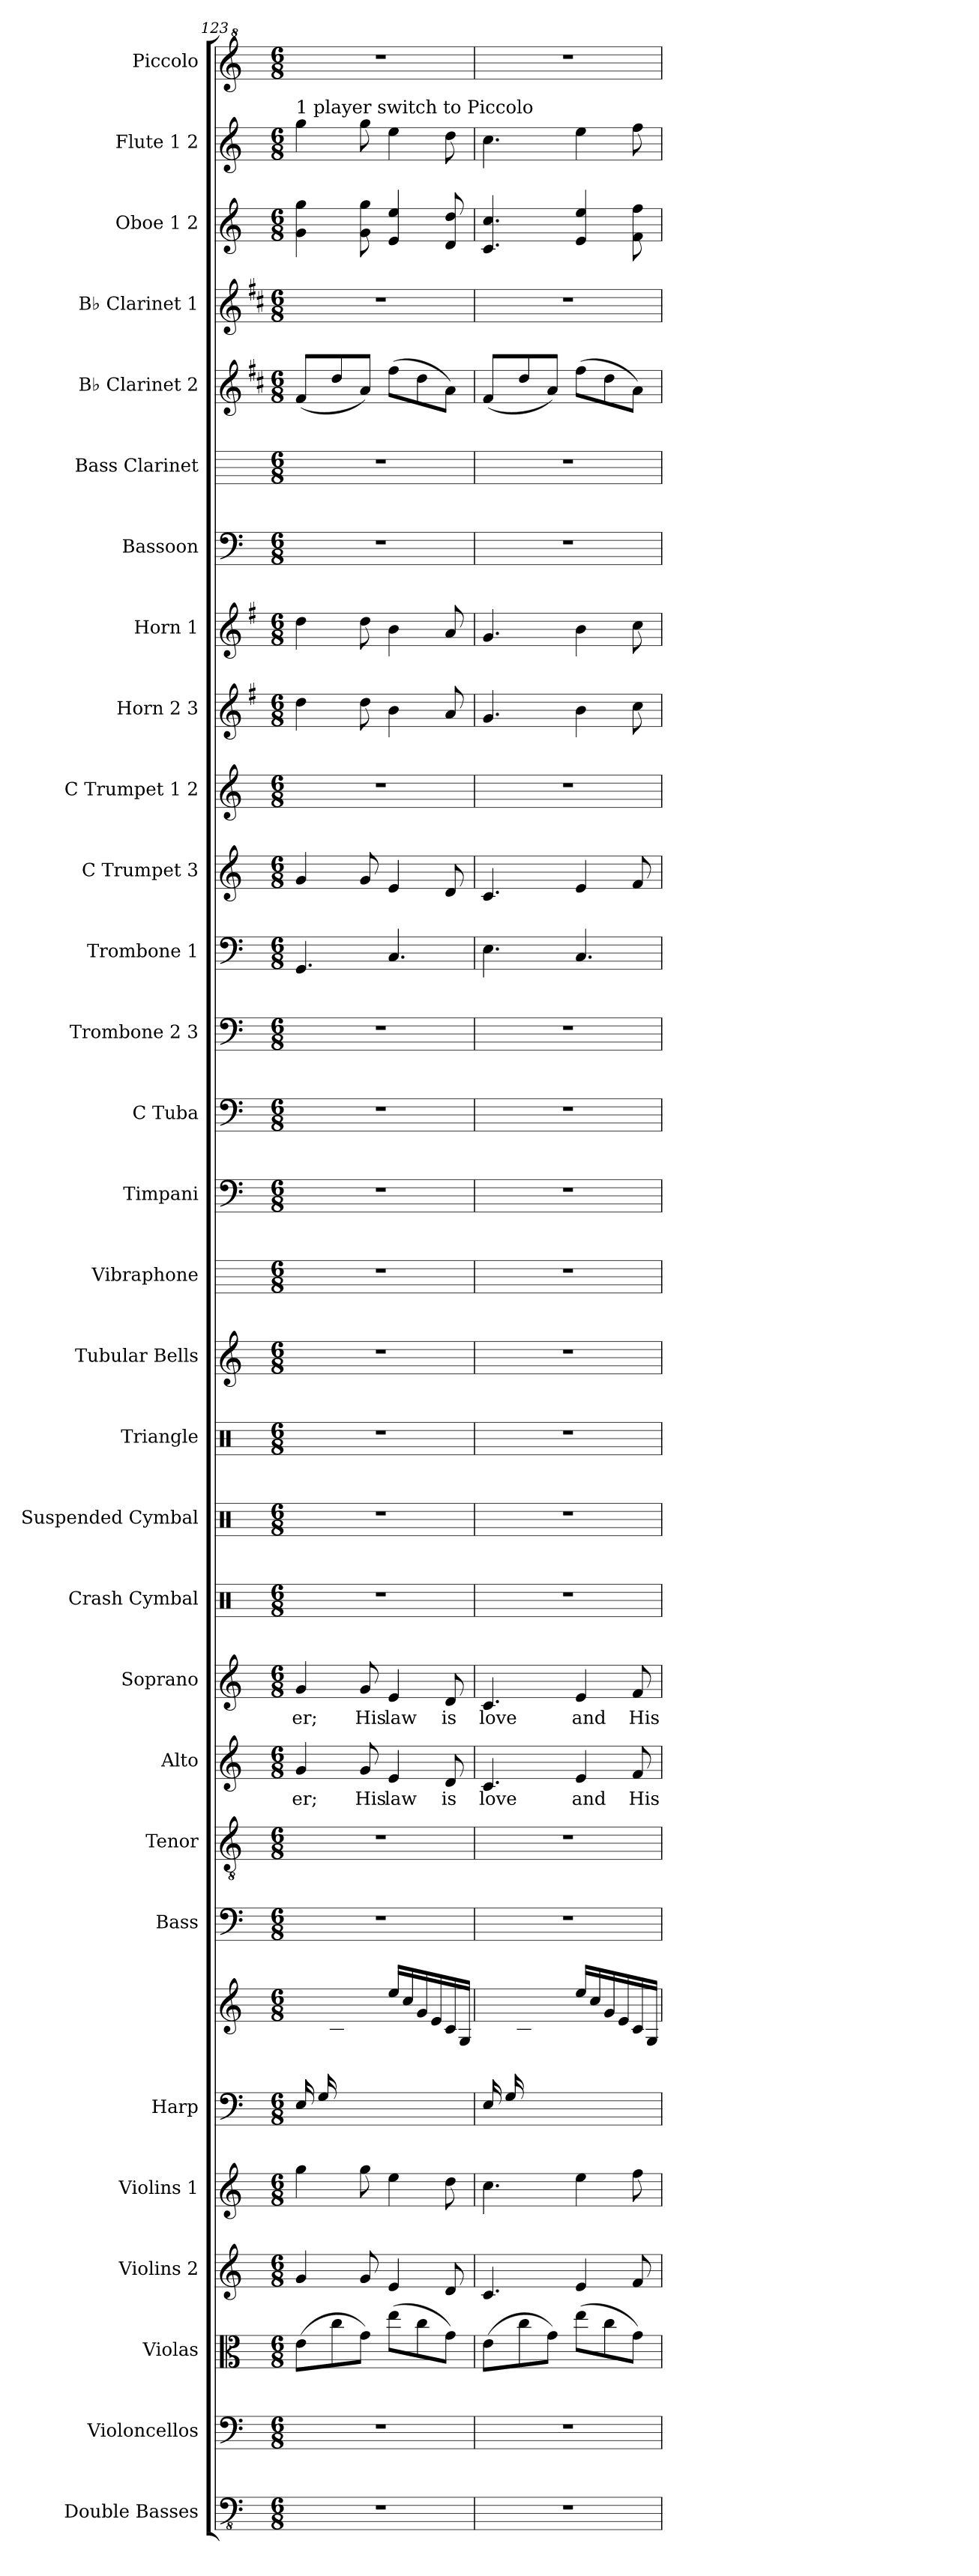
**kern	**kern	**kern	**kern	**kern	**kern	**kern	**kern	**kern	**kern	**text	**kern	**text	**kern	**kern	**kern	**kern	**kern	**kern	**kern	**kern	**kern	**kern	**kern	**kern	**kern	**kern	**kern	**kern	**kern	**kern	**kern	**kern
*part30	*part29	*part28	*part27	*part26	*part25	*part25	*part24	*part23	*part22	*part22	*part21	*part21	*part20	*part19	*part18	*part17	*part16	*part15	*part14	*part13	*part12	*part11	*part10	*part9	*part8	*part7	*part6	*part5	*part4	*part3	*part2	*part1
*staff31	*staff30	*staff29	*staff28	*staff27	*staff26	*staff25	*staff24	*staff23	*staff22	*staff22	*staff21	*staff21	*staff20	*staff19	*staff18	*staff17	*staff16	*staff15	*staff14	*staff13	*staff12	*staff11	*staff10	*staff9	*staff8	*staff7	*staff6	*staff5	*staff4	*staff3	*staff2	*staff1
*I"Double Basses	*I"Violoncellos	*I"Violas	*I"Violins 2	*I"Violins 1	*I"Harp	*	*I"Bass	*I"Tenor	*I"Alto	*	*I"Soprano	*	*I"Crash Cymbal	*I"Suspended Cymbal	*I"Triangle	*I"Tubular Bells	*I"Vibraphone	*I"Timpani	*I"C Tuba	*I"Trombone 2 3	*I"Trombone 1	*I"C Trumpet 3	*I"C Trumpet 1 2	*I"Horn 2 3	*I"Horn 1	*I"Bassoon	*I"Bass Clarinet	*I"B♭ Clarinet 2	*I"B♭ Clarinet 1	*I"Oboe 1 2	*I"Flute 1 2	*I"Piccolo
*I'Dbs.	*I'Vlcs.	*I'Vlas.	*I'Vlns. 2	*I'Vlns. 1	*I'Hrp.	*	*I'B.	*I'T.	*I'A.	*	*I'S.	*	*I'Cr. Cym.	*I'Susp. Cym.	*I'Trgl.	*I'Tu. Be.	*I'Vib.	*I'Timp.	*I'C Tu.	*I'Trb. 2 3	*I'Trb. 1	*I'C Tpt. 3	*I'C Tpt. 1 2	*I'Hn. 2 3	*I'Hn. 1	*I'Bsn.	*I'B. Cl.	*I'B♭ Cl. 2	*I'B♭ Cl. 1	*I'Ob. 1 2	*I'Fl. 1 2	*I'Picc.
*clefFv4	*clefF4	*clefC3	*clefG2	*clefG2	*clefF4	*clefG2	*clefF4	*clefGv2	*clefG2	*	*clefG2	*	*clefX	*clefX	*clefX	*clefG2	*	*clefF4	*clefF4	*clefF4	*clefF4	*clefG2	*clefG2	*clefG2	*clefG2	*clefF4	*	*clefG2	*clefG2	*clefG2	*clefG2	*clefG^2
*	*	*	*	*	*	*	*	*	*	*	*	*	*	*	*	*	*	*	*	*	*	*	*	*ITrd4c7	*ITrd4c7	*	*ITrd8c14	*ITrd1c2	*ITrd1c2	*	*	*ITrd-7c-12
*k[]	*k[]	*k[]	*k[]	*k[]	*k[]	*k[]	*k[]	*k[]	*k[]	*	*k[]	*	*k[]	*k[]	*k[]	*k[]	*k[]	*k[]	*k[]	*k[]	*k[]	*k[]	*k[]	*k[]	*k[]	*k[]	*k[]	*k[]	*k[]	*k[]	*k[]	*k[]
*C:	*C:	*C:	*C:	*C:	*C:	*C:	*C:	*C:	*C:	*	*C:	*	*C:	*C:	*C:	*C:	*C:	*C:	*C:	*C:	*C:	*C:	*C:	*C:	*C:	*C:	*C:	*C:	*C:	*C:	*C:	*C:
*M6/8	*M6/8	*M6/8	*M6/8	*M6/8	*M6/8	*M6/8	*M6/8	*M6/8	*M6/8	*	*M6/8	*	*M6/8	*M6/8	*M6/8	*M6/8	*M6/8	*M6/8	*M6/8	*M6/8	*M6/8	*M6/8	*M6/8	*M6/8	*M6/8	*M6/8	*M6/8	*M6/8	*M6/8	*M6/8	*M6/8	*M6/8
=123	=123	=123	=123	=123	=123	=123	=123	=123	=123	=123	=123	=123	=123	=123	=123	=123	=123	=123	=123	=123	=123	=123	=123	=123	=123	=123	=123	=123	=123	=123	=123	=123
*	*	*	*	*	*^	*	*	*	*	*	*	*	*	*	*	*	*	*	*	*	*	*	*	*	*	*	*	*	*	*	*	*
!	!	!	!	!	!	!	!	!	!	!	!	!	!	!	!	!	!	!	!	!	!	!	!	!	!	!	!	!	!	!	!	!LO:TX:a:t=1 player switch to Piccolo	!
2.r	2.r	(8e\L	4g/	4gg\	16E/LL	2.ryy	8ryy	2.r	2.r	4g/	-er;	4g/	-er;	2.r	2.r	2.r	2.r	2.r	2.r	2.r	2.r	4.GG/	4g/	2.r	4g\	4g\	2.r	2.r	(8e/L	2.r	4g\ 4gg\	4gg\	2.r
.	.	.	.	.	16G/	.	.	.	.	.	.	.	.	.	.	.	.	.	.	.	.	.	.	.	.	.	.	.	.	.	.	.	.
.	.	8cc\	.	.	2ryy	.	16c\	.	.	.	.	.	.	.	.	.	.	.	.	.	.	.	.	.	.	.	.	.	8cc/	.	.	.	.
.	.	.	.	.	.	.	16e\	.	.	.	.	.	.	.	.	.	.	.	.	.	.	.	.	.	.	.	.	.	.	.	.	.	.
.	.	8g\J)	8g/	8gg\	.	.	16g\	.	.	8g/	His	8g/	His	.	.	.	.	.	.	.	.	.	8g/	.	8g\	8g\	.	.	8g/J)	.	8g\ 8gg\	8gg\	.
.	.	.	.	.	.	.	16cc\JJ	.	.	.	.	.	.	.	.	.	.	.	.	.	.	.	.	.	.	.	.	.	.	.	.	.	.
.	.	(8ee\L	4e/	4ee\	.	.	16ee/LL	.	.	4e/	law	4e/	law	.	.	.	.	.	.	.	.	4.C/	4e/	.	4e\	4e\	.	.	(8ee\L	.	4e/ 4ee/	4ee\	.
.	.	.	.	.	.	.	16cc/	.	.	.	.	.	.	.	.	.	.	.	.	.	.	.	.	.	.	.	.	.	.	.	.	.	.
.	.	8cc\	.	.	.	.	16g/	.	.	.	.	.	.	.	.	.	.	.	.	.	.	.	.	.	.	.	.	.	8cc\	.	.	.	.
.	.	.	.	.	.	.	16e/	.	.	.	.	.	.	.	.	.	.	.	.	.	.	.	.	.	.	.	.	.	.	.	.	.	.
.	.	8g\J)	8d/	8dd\	8ryy	.	16c/	.	.	8d/	is	8d/	is	.	.	.	.	.	.	.	.	.	8d/	.	8d/	8d/	.	.	8g\J)	.	8d/ 8dd/	8dd\	.
.	.	.	.	.	.	.	16G/JJ	.	.	.	.	.	.	.	.	.	.	.	.	.	.	.	.	.	.	.	.	.	.	.	.	.	.
=124	=124	=124	=124	=124	=124	=124	=124	=124	=124	=124	=124	=124	=124	=124	=124	=124	=124	=124	=124	=124	=124	=124	=124	=124	=124	=124	=124	=124	=124	=124	=124	=124	=124
2.r	2.r	(8e\L	4.c/	4.cc\	16E/LL	2.ryy	8ryy	2.r	2.r	4.c/	love	4.c/	love	2.r	2.r	2.r	2.r	2.r	2.r	2.r	2.r	4.E\	4.c/	2.r	4.c/	4.c/	2.r	2.r	(8e/L	2.r	4.c/ 4.cc/	4.cc\	2.r
.	.	.	.	.	16G/	.	.	.	.	.	.	.	.	.	.	.	.	.	.	.	.	.	.	.	.	.	.	.	.	.	.	.	.
.	.	8cc\	.	.	2ryy	.	16c\	.	.	.	.	.	.	.	.	.	.	.	.	.	.	.	.	.	.	.	.	.	8cc/	.	.	.	.
.	.	.	.	.	.	.	16e\	.	.	.	.	.	.	.	.	.	.	.	.	.	.	.	.	.	.	.	.	.	.	.	.	.	.
.	.	8g\J)	.	.	.	.	16g\	.	.	.	.	.	.	.	.	.	.	.	.	.	.	.	.	.	.	.	.	.	8g/J)	.	.	.	.
.	.	.	.	.	.	.	16cc\JJ	.	.	.	.	.	.	.	.	.	.	.	.	.	.	.	.	.	.	.	.	.	.	.	.	.	.
.	.	(8ee\L	4e/	4ee\	.	.	16ee/LL	.	.	4e/	and	4e/	and	.	.	.	.	.	.	.	.	4.C/	4e/	.	4e\	4e\	.	.	(8ee\L	.	4e/ 4ee/	4ee\	.
.	.	.	.	.	.	.	16cc/	.	.	.	.	.	.	.	.	.	.	.	.	.	.	.	.	.	.	.	.	.	.	.	.	.	.
.	.	8cc\	.	.	.	.	16g/	.	.	.	.	.	.	.	.	.	.	.	.	.	.	.	.	.	.	.	.	.	8cc\	.	.	.	.
.	.	.	.	.	.	.	16e/	.	.	.	.	.	.	.	.	.	.	.	.	.	.	.	.	.	.	.	.	.	.	.	.	.	.
.	.	8g\J)	8f/	8ff\	8ryy	.	16c/	.	.	8f/	His	8f/	His	.	.	.	.	.	.	.	.	.	8f/	.	8f\	8f\	.	.	8g\J)	.	8f\ 8ff\	8ff\	.
.	.	.	.	.	.	.	16G/JJ	.	.	.	.	.	.	.	.	.	.	.	.	.	.	.	.	.	.	.	.	.	.	.	.	.	.
*	*	*	*	*	*v	*v	*	*	*	*	*	*	*	*	*	*	*	*	*	*	*	*	*	*	*	*	*	*	*	*	*	*	*
=	=	=	=	=	=	=	=	=	=	=	=	=	=	=	=	=	=	=	=	=	=	=	=	=	=	=	=	=	=	=	=	=
*-	*-	*-	*-	*-	*-	*-	*-	*-	*-	*-	*-	*-	*-	*-	*-	*-	*-	*-	*-	*-	*-	*-	*-	*-	*-	*-	*-	*-	*-	*-	*-	*-
